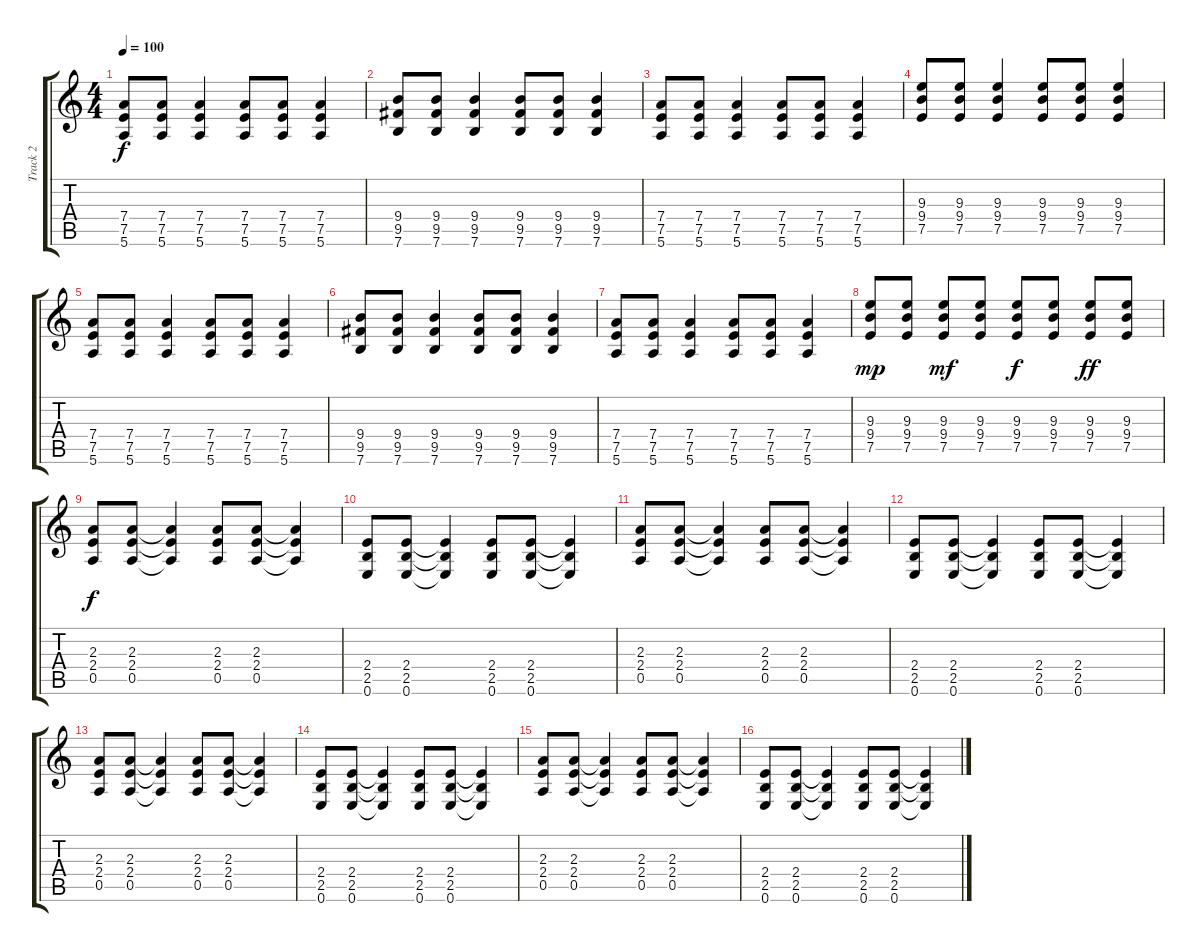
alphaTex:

\track ("Track 2" "Track 2") {instrument distortionguitar}
\staff {score tabs}
\tuning (E4 B3 G3 D3 A2 E2) {hide}
\ts (4 4)
\tempo 100
\clef g2
\ks c
(7.4 7.5 5.6).8{dy f} (7.4 7.5 5.6).8 (7.4 7.5 5.6).4 (7.4 7.5 5.6).8 (7.4 7.5 5.6).8 (7.4 7.5 5.6).4 |
(9.4 9.5 7.6).8 (9.4 9.5 7.6).8 (9.4 9.5 7.6).4 (9.4 9.5 7.6).8 (9.4 9.5 7.6).8 (9.4 9.5 7.6).4 |
(7.4 7.5 5.6).8 (7.4 7.5 5.6).8 (7.4 7.5 5.6).4 (7.4 7.5 5.6).8 (7.4 7.5 5.6).8 (7.4 7.5 5.6).4 |
(9.3 9.4 7.5).8 (9.3 9.4 7.5).8 (9.3 9.4 7.5).4 (9.3 9.4 7.5).8 (9.3 9.4 7.5).8 (9.3 9.4 7.5).4 |
(7.4 7.5 5.6).8 (7.4 7.5 5.6).8 (7.4 7.5 5.6).4 (7.4 7.5 5.6).8 (7.4 7.5 5.6).8 (7.4 7.5 5.6).4 |
(9.4 9.5 7.6).8 (9.4 9.5 7.6).8 (9.4 9.5 7.6).4 (9.4 9.5 7.6).8 (9.4 9.5 7.6).8 (9.4 9.5 7.6).4 |
(7.4 7.5 5.6).8 (7.4 7.5 5.6).8 (7.4 7.5 5.6).4 (7.4 7.5 5.6).8 (7.4 7.5 5.6).8 (7.4 7.5 5.6).4 |
(9.3 9.4 7.5).8{dy mp} (9.3 9.4 7.5).8 (9.3 9.4 7.5).8{dy mf} (9.3 9.4 7.5).8 (9.3 9.4 7.5).8{dy f} (9.3 9.4 7.5).8 (9.3 9.4 7.5).8{dy ff} (9.3 9.4 7.5).8 |
(2.3 2.4 0.5).8{dy f} (2.3 2.4 0.5).8 (2.3{t} 2.4{t} 0.5{t}).4 (2.3 2.4 0.5).8 (2.3 2.4 0.5).8 (2.3{t} 2.4{t} 0.5{t}).4 |
(2.4 2.5 0.6).8 (2.4 2.5 0.6).8 (2.4{t} 2.5{t} 0.6{t}).4 (2.4 2.5 0.6).8 (2.4 2.5 0.6).8 (2.4{t} 2.5{t} 0.6{t}).4 |
(2.3 2.4 0.5).8 (2.3 2.4 0.5).8 (2.3{t} 2.4{t} 0.5{t}).4 (2.3 2.4 0.5).8 (2.3 2.4 0.5).8 (2.3{t} 2.4{t} 0.5{t}).4 |
(2.4 2.5 0.6).8 (2.4 2.5 0.6).8 (2.4{t} 2.5{t} 0.6{t}).4 (2.4 2.5 0.6).8 (2.4 2.5 0.6).8 (2.4{t} 2.5{t} 0.6{t}).4 |
(2.3 2.4 0.5).8 (2.3 2.4 0.5).8 (2.3{t} 2.4{t} 0.5{t}).4 (2.3 2.4 0.5).8 (2.3 2.4 0.5).8 (2.3{t} 2.4{t} 0.5{t}).4 |
(2.4 2.5 0.6).8 (2.4 2.5 0.6).8 (2.4{t} 2.5{t} 0.6{t}).4 (2.4 2.5 0.6).8 (2.4 2.5 0.6).8 (2.4{t} 2.5{t} 0.6{t}).4 |
(2.3 2.4 0.5).8 (2.3 2.4 0.5).8 (2.3{t} 2.4{t} 0.5{t}).4 (2.3 2.4 0.5).8 (2.3 2.4 0.5).8 (2.3{t} 2.4{t} 0.5{t}).4 |
(2.4 2.5 0.6).8 (2.4 2.5 0.6).8 (2.4{t} 2.5{t} 0.6{t}).4 (2.4 2.5 0.6).8 (2.4 2.5 0.6).8 (2.4{t} 2.5{t} 0.6{t}).4
